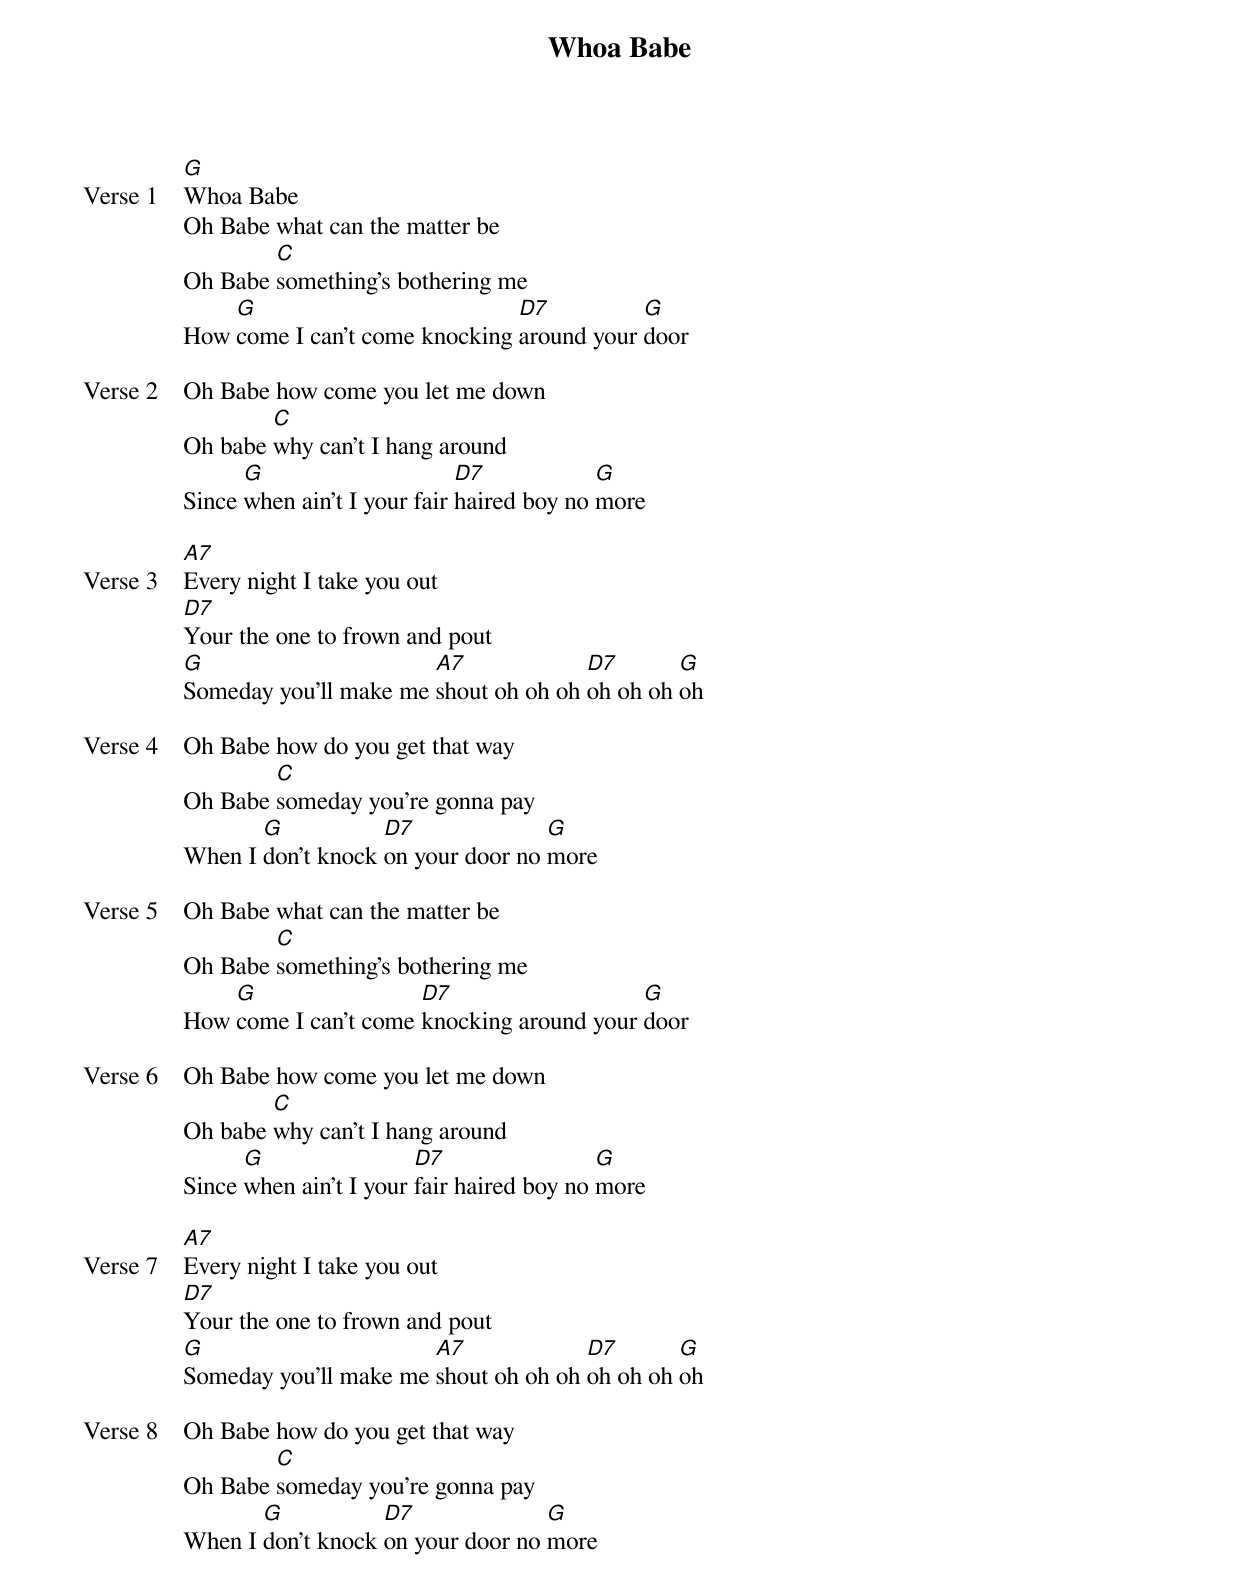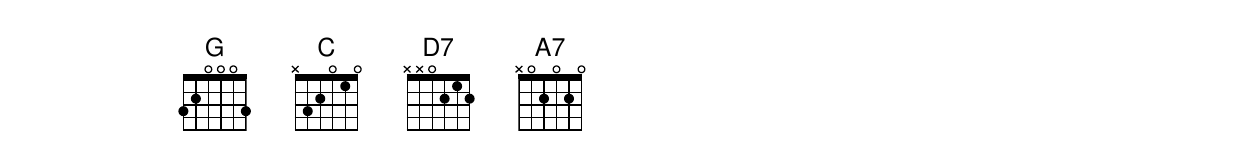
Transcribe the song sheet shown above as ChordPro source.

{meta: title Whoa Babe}
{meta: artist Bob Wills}
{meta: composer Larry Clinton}

{start_of_verse: Verse 1}
[G]Whoa Babe
Oh Babe what can the matter be
Oh Babe [C]something's bothering me
How [G]come I can't come knocking [D7]around your [G]door
{end_of_verse}

{start_of_verse: Verse 2}
Oh Babe how come you let me down
Oh babe [C]why can't I hang around
Since [G]when ain't I your fair [D7]haired boy no [G]more
{end_of_verse}

{start_of_verse: Verse 3}
[A7]Every night I take you out
[D7]Your the one to frown and pout
[G]Someday you'll make me [A7]shout oh oh oh [D7]oh oh oh [G]oh
{end_of_verse}

{start_of_verse: Verse 4}
Oh Babe how do you get that way
Oh Babe [C]someday you're gonna pay
When I [G]don't knock [D7]on your door no [G]more
{end_of_verse}

{start_of_verse: Verse 5}
Oh Babe what can the matter be
Oh Babe [C]something's bothering me
How [G]come I can't come [D7]knocking around your [G]door
{end_of_verse}

{start_of_verse: Verse 6}
Oh Babe how come you let me down
Oh babe [C]why can't I hang around
Since [G]when ain't I your [D7]fair haired boy no [G]more
{end_of_verse}

{start_of_verse: Verse 7}
[A7]Every night I take you out
[D7]Your the one to frown and pout
[G]Someday you'll make me [A7]shout oh oh oh [D7]oh oh oh [G]oh
{end_of_verse}

{start_of_verse: Verse 8}
Oh Babe how do you get that way
Oh Babe [C]someday you're gonna pay
When I [G]don't knock [D7]on your door no [G]more
{end_of_verse}
